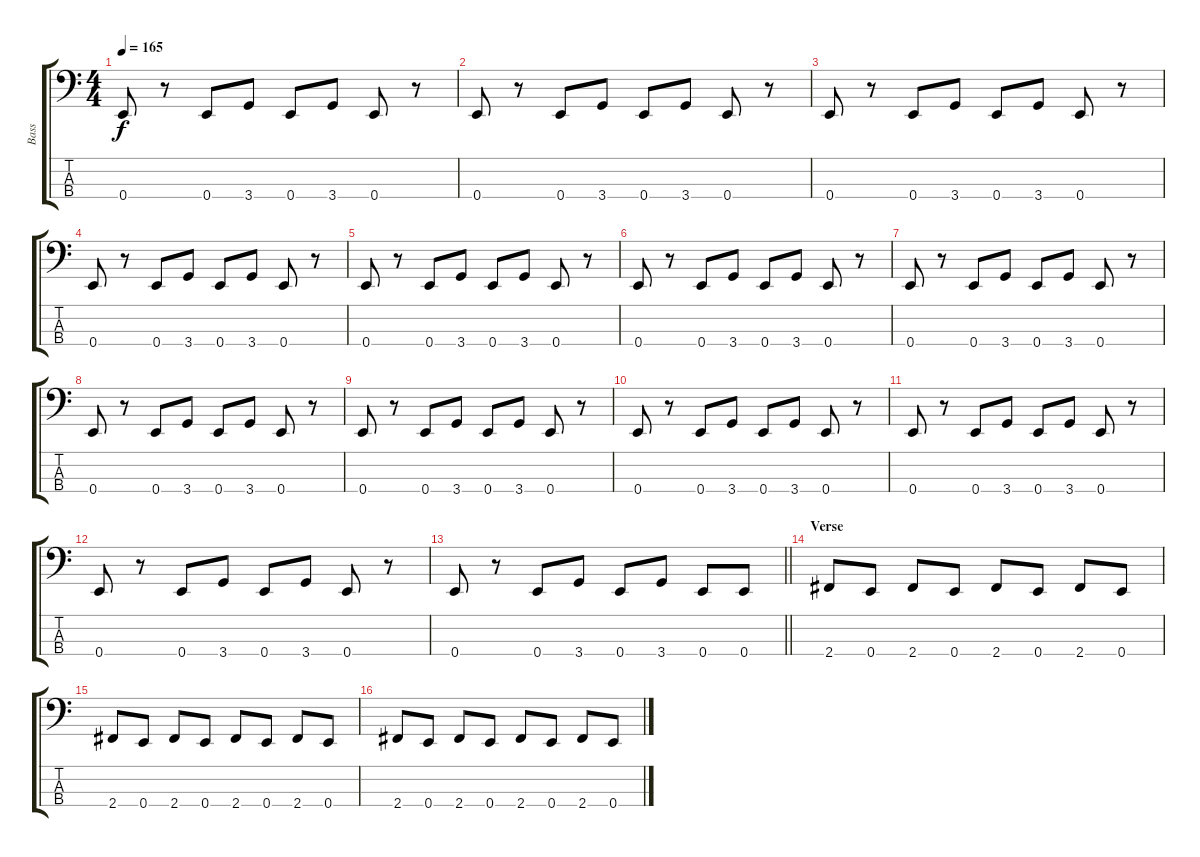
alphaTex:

\track ("Bass" "Bass") {instrument electricbasspick}
\staff {score tabs}
\tuning (G2 D2 A1 E1) {hide}
\ts (4 4)
\tempo 165
\clef f4
\ks c
0.4.8{dy f} r.8 0.4.8 3.4.8 0.4.8 3.4.8 0.4.8 r.8 |
0.4.8 r.8 0.4.8 3.4.8 0.4.8 3.4.8 0.4.8 r.8 |
0.4.8 r.8 0.4.8 3.4.8 0.4.8 3.4.8 0.4.8 r.8 |
0.4.8 r.8 0.4.8 3.4.8 0.4.8 3.4.8 0.4.8 r.8 |
0.4.8 r.8 0.4.8 3.4.8 0.4.8 3.4.8 0.4.8 r.8 |
0.4.8 r.8 0.4.8 3.4.8 0.4.8 3.4.8 0.4.8 r.8 |
0.4.8 r.8 0.4.8 3.4.8 0.4.8 3.4.8 0.4.8 r.8 |
0.4.8 r.8 0.4.8 3.4.8 0.4.8 3.4.8 0.4.8 r.8 |
0.4.8 r.8 0.4.8 3.4.8 0.4.8 3.4.8 0.4.8 r.8 |
0.4.8 r.8 0.4.8 3.4.8 0.4.8 3.4.8 0.4.8 r.8 |
0.4.8 r.8 0.4.8 3.4.8 0.4.8 3.4.8 0.4.8 r.8 |
0.4.8 r.8 0.4.8 3.4.8 0.4.8 3.4.8 0.4.8 r.8 |
\barLineRight lightlight
0.4.8 r.8 0.4.8 3.4.8 0.4.8 3.4.8 0.4.8 0.4.8 |
\section ("" "Verse")
2.4.8 0.4.8 2.4.8 0.4.8 2.4.8 0.4.8 2.4.8 0.4.8 |
2.4.8 0.4.8 2.4.8 0.4.8 2.4.8 0.4.8 2.4.8 0.4.8 |
2.4.8 0.4.8 2.4.8 0.4.8 2.4.8 0.4.8 2.4.8 0.4.8
